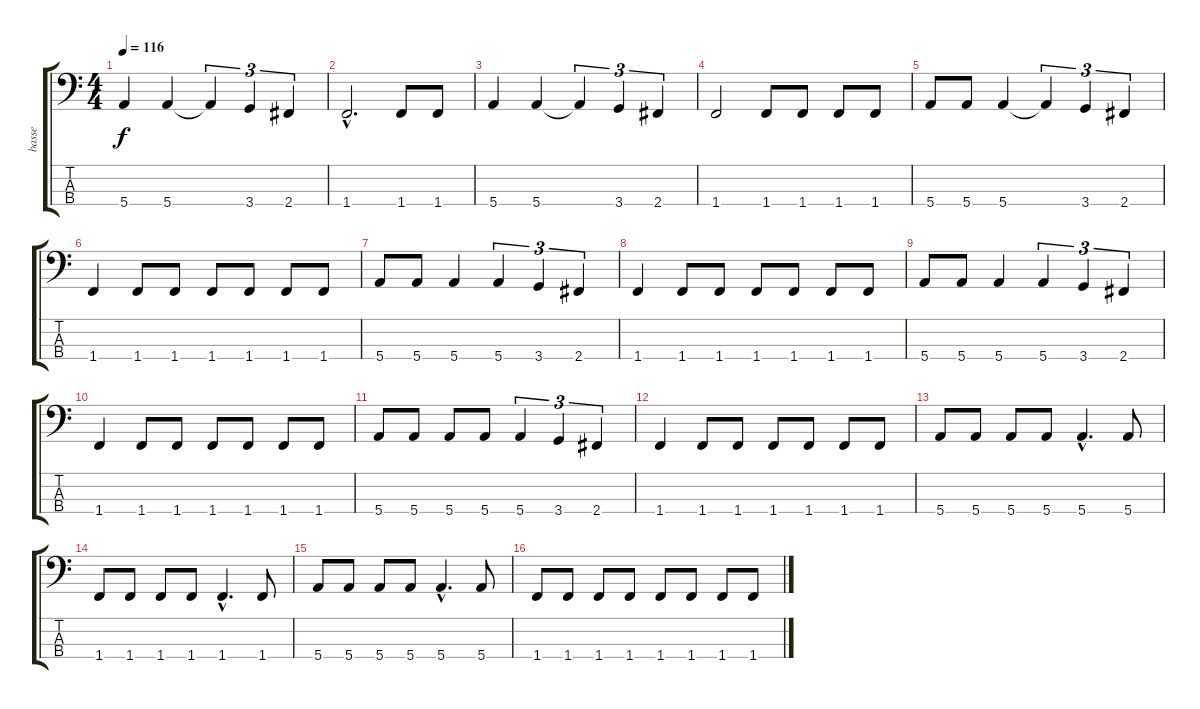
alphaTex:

\track ("basse" "basse") {instrument electricbassfinger}
\staff {score tabs}
\tuning (G2 D2 A1 E1) {hide}
\ts (4 4)
\tempo 116
\clef f4
\ks c
5.4.4{dy f} 5.4.4 5.4{t}.4{tu (3 2)} 3.4.4{tu (3 2)} 2.4.4{tu (3 2)} |
1.4{hac}.2{d} 1.4.8 1.4.8 |
5.4.4 5.4.4 5.4{t}.4{tu (3 2)} 3.4.4{tu (3 2)} 2.4.4{tu (3 2)} |
1.4.2 1.4.8 1.4.8 1.4.8 1.4.8 |
5.4.8 5.4.8 5.4.4 5.4{t}.4{tu (3 2)} 3.4.4{tu (3 2)} 2.4.4{tu (3 2)} |
1.4.4 1.4.8 1.4.8 1.4.8 1.4.8 1.4.8 1.4.8 |
5.4.8 5.4.8 5.4.4 5.4.4{tu (3 2)} 3.4.4{tu (3 2)} 2.4.4{tu (3 2)} |
1.4.4 1.4.8 1.4.8 1.4.8 1.4.8 1.4.8 1.4.8 |
5.4.8 5.4.8 5.4.4 5.4.4{tu (3 2)} 3.4.4{tu (3 2)} 2.4.4{tu (3 2)} |
1.4.4 1.4.8 1.4.8 1.4.8 1.4.8 1.4.8 1.4.8 |
5.4.8 5.4.8 5.4.8 5.4.8 5.4.4{tu (3 2)} 3.4.4{tu (3 2)} 2.4.4{tu (3 2)} |
1.4.4 1.4.8 1.4.8 1.4.8 1.4.8 1.4.8 1.4.8 |
5.4.8 5.4.8 5.4.8 5.4.8 5.4{hac}.4{d} 5.4.8 |
1.4.8 1.4.8 1.4.8 1.4.8 1.4{hac}.4{d} 1.4.8 |
5.4.8 5.4.8 5.4.8 5.4.8 5.4{hac}.4{d} 5.4.8 |
1.4.8 1.4.8 1.4.8 1.4.8 1.4.8 1.4.8 1.4.8 1.4.8
